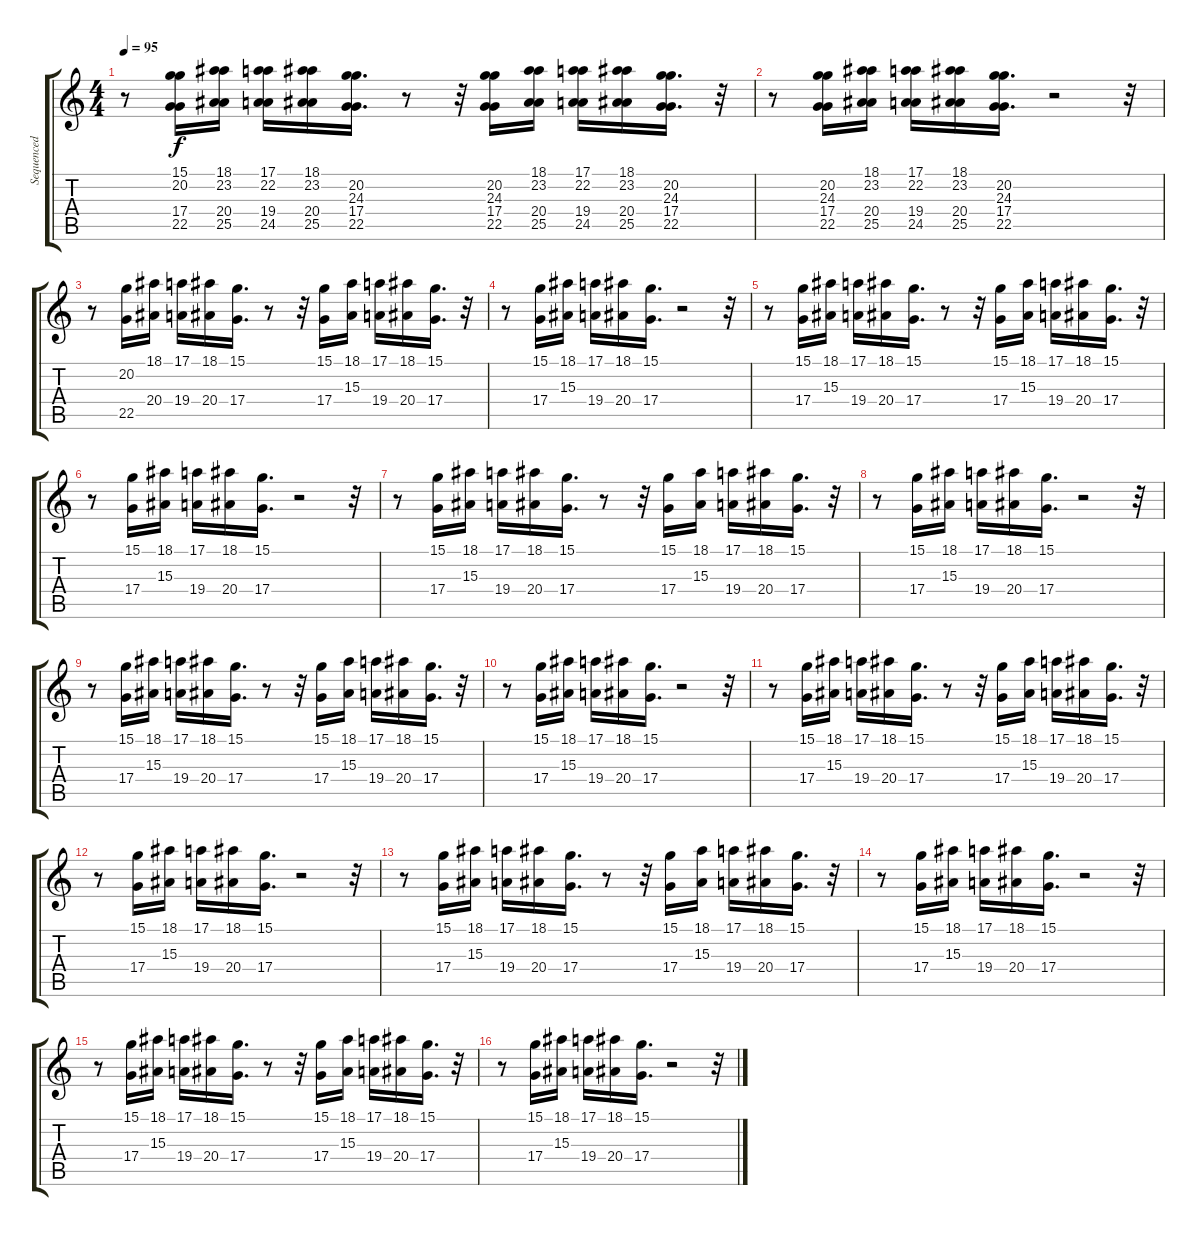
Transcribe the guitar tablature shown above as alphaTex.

\track ("Sequenced by:" "Sequenced ") {instrument synthstrings1}
\staff {score tabs}
\tuning (E4 B3 G3 D3 A2 E2) {hide}
\ts (4 4)
\tempo 95
\clef g2
\ks c
r.8{dy f} (15.1 20.2 17.4 22.5).16 (18.1 23.2 20.4 25.5).16 (17.1 22.2 19.4 24.5).16 (18.1 23.2 20.4 25.5).16 (20.2 24.3 17.4 22.5).16{d} r.8 r.32 (20.2 24.3 17.4 22.5).16 (18.1 23.2 20.4 25.5).16 (17.1 22.2 19.4 24.5).16 (18.1 23.2 20.4 25.5).16 (20.2 24.3 17.4 22.5).16{d} r.32 |
r.8 (20.2 24.3 17.4 22.5).16 (18.1 23.2 20.4 25.5).16 (17.1 22.2 19.4 24.5).16 (18.1 23.2 20.4 25.5).16 (20.2 24.3 17.4 22.5).16{d} r.2 r.32 |
r.8 (20.2 22.5).16 (18.1 20.4).16 (17.1 19.4).16 (18.1 20.4).16 (15.1 17.4).16{d} r.8 r.32 (15.1 17.4).16 (18.1 15.3).16 (17.1 19.4).16 (18.1 20.4).16 (15.1 17.4).16{d} r.32 |
r.8 (15.1 17.4).16 (18.1 15.3).16 (17.1 19.4).16 (18.1 20.4).16 (15.1 17.4).16{d} r.2 r.32 |
r.8 (15.1 17.4).16 (18.1 15.3).16 (17.1 19.4).16 (18.1 20.4).16 (15.1 17.4).16{d} r.8 r.32 (15.1 17.4).16 (18.1 15.3).16 (17.1 19.4).16 (18.1 20.4).16 (15.1 17.4).16{d} r.32 |
r.8 (15.1 17.4).16 (18.1 15.3).16 (17.1 19.4).16 (18.1 20.4).16 (15.1 17.4).16{d} r.2 r.32 |
r.8 (15.1 17.4).16 (18.1 15.3).16 (17.1 19.4).16 (18.1 20.4).16 (15.1 17.4).16{d} r.8 r.32 (15.1 17.4).16 (18.1 15.3).16 (17.1 19.4).16 (18.1 20.4).16 (15.1 17.4).16{d} r.32 |
r.8 (15.1 17.4).16 (18.1 15.3).16 (17.1 19.4).16 (18.1 20.4).16 (15.1 17.4).16{d} r.2 r.32 |
r.8 (15.1 17.4).16 (18.1 15.3).16 (17.1 19.4).16 (18.1 20.4).16 (15.1 17.4).16{d} r.8 r.32 (15.1 17.4).16 (18.1 15.3).16 (17.1 19.4).16 (18.1 20.4).16 (15.1 17.4).16{d} r.32 |
r.8 (15.1 17.4).16 (18.1 15.3).16 (17.1 19.4).16 (18.1 20.4).16 (15.1 17.4).16{d} r.2 r.32 |
r.8 (15.1 17.4).16 (18.1 15.3).16 (17.1 19.4).16 (18.1 20.4).16 (15.1 17.4).16{d} r.8 r.32 (15.1 17.4).16 (18.1 15.3).16 (17.1 19.4).16 (18.1 20.4).16 (15.1 17.4).16{d} r.32 |
r.8 (15.1 17.4).16 (18.1 15.3).16 (17.1 19.4).16 (18.1 20.4).16 (15.1 17.4).16{d} r.2 r.32 |
r.8 (15.1 17.4).16 (18.1 15.3).16 (17.1 19.4).16 (18.1 20.4).16 (15.1 17.4).16{d} r.8 r.32 (15.1 17.4).16 (18.1 15.3).16 (17.1 19.4).16 (18.1 20.4).16 (15.1 17.4).16{d} r.32 |
r.8 (15.1 17.4).16 (18.1 15.3).16 (17.1 19.4).16 (18.1 20.4).16 (15.1 17.4).16{d} r.2 r.32 |
r.8 (15.1 17.4).16 (18.1 15.3).16 (17.1 19.4).16 (18.1 20.4).16 (15.1 17.4).16{d} r.8 r.32 (15.1 17.4).16 (18.1 15.3).16 (17.1 19.4).16 (18.1 20.4).16 (15.1 17.4).16{d} r.32 |
r.8 (15.1 17.4).16 (18.1 15.3).16 (17.1 19.4).16 (18.1 20.4).16 (15.1 17.4).16{d} r.2 r.32
